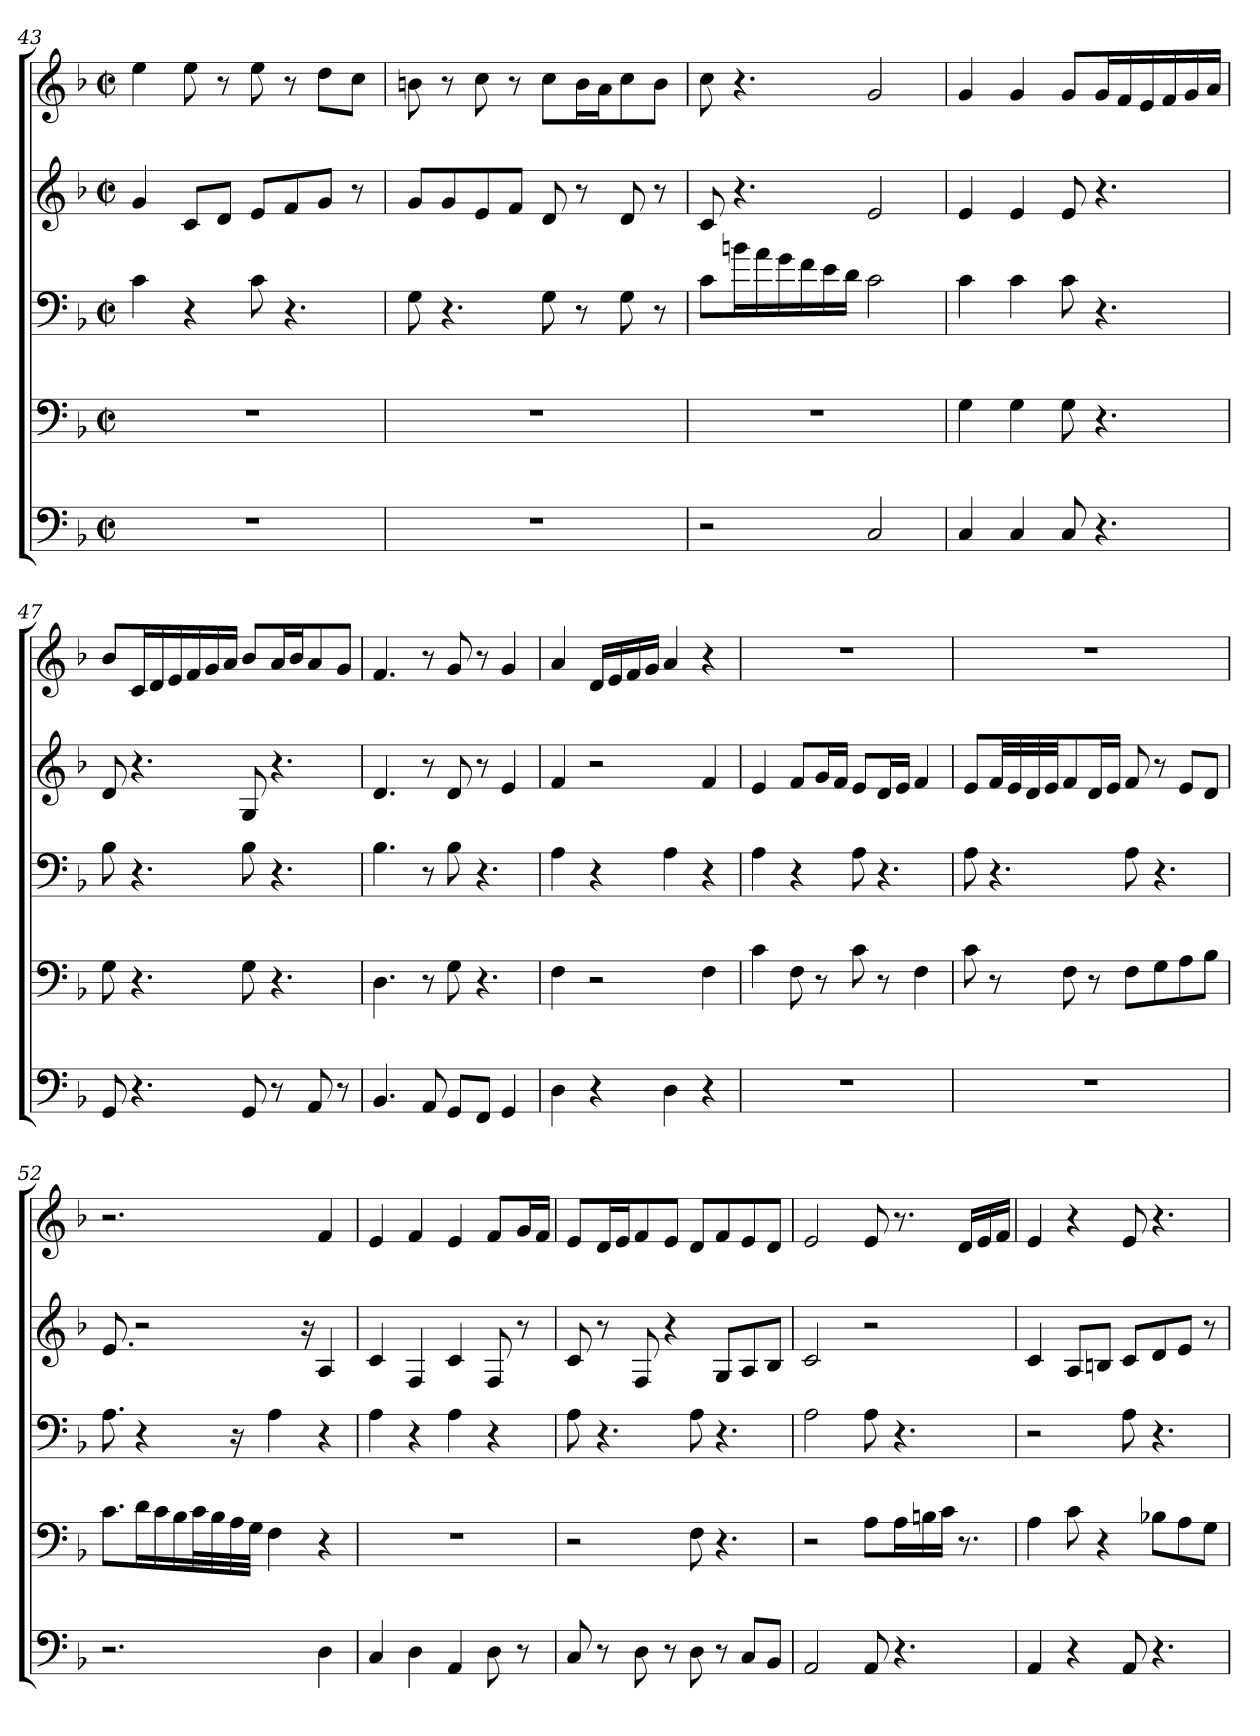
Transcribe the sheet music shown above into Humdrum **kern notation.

**kern	**kern	**kern	**kern	**kern
*part5	*part4	*part3	*part2	*part1
*staff5	*staff4	*staff3	*staff2	*staff1
*clefF4	*clefF4	*clefF4	*clefG2	*clefG2
*k[b-]	*k[b-]	*k[b-]	*k[b-]	*k[b-]
*F:	*F:	*F:	*F:	*F:
*M2/2	*M2/2	*M2/2	*M2/2	*M2/2
*met(c|)	*met(c|)	*met(c|)	*met(c|)	*met(c|)
=43	=43	=43	=43	=43
1r	1r	4c	4g	4ee
.	.	4r	8cL	8ee
.	.	.	8dJ	8r
.	.	8ci	8eL	8eei
.	.	4.r	8f	8r
.	.	.	8gJ	8ddL
.	.	.	8r	8ccJ
=44	=44	=44	=44	=44
1r	1r	8G	8giL	8bn
.	.	4.r	8gj	8r
.	.	.	8e	8cc
.	.	.	8fjJ	8r
.	.	8Gi	8d	8cciL
.	.	8r	8r	16bjL
.	.	.	.	16ajJ
.	.	8Gi	8di	8cci
.	.	8r	8r	8bjJ
=45	=45	=45	=45	=45
2r	1r	8cL	8c	8cc
.	.	16bnjL	4.r	4.r
.	.	16aj	.	.
.	.	16gj	.	.
.	.	16fj	.	.
.	.	16ej	.	.
.	.	16djJJ	.	.
2C	.	2ci	2eZ	2g
=46	=46	=46	=46	=46
4C	4G	4c	4eZ	4g
4Ci	4Gi	4ci	4eV	4gi
8C	8G	8ci	8eZ	8gL
4.r	4.r	4.r	4.r	16gjL
.	.	.	.	16fj
.	.	.	.	16ej
.	.	.	.	16fj
.	.	.	.	16gj
.	.	.	.	16ajJJ
=47	=47	=47	=47	=47
8GG	8G	8B-	8d	8b-L
4.r	4.r	4.r	4.r	16cjL
.	.	.	.	16dj
.	.	.	.	16ej
.	.	.	.	16fj
.	.	.	.	16gj
.	.	.	.	16ajJJ
8GGi	8G	8B-i	8G	8b-iL
8r	4.r	4.r	4.r	16ajL
.	.	.	.	16b-jJ
8AA	.	.	.	8a
8r	.	.	.	8gjJ
=48	=48	=48	=48	=48
4.BB-	4.D	4.B-i	4.d	4.f
8AAj	8r	8r	8r	8r
8GGL	8G	8B-i	8di	8g
8FFjJ	4.r	4.r	8r	8r
4GGi	.	.	4e	4gi
=49	=49	=49	=49	=49
4D	4F	4A	4f	4a
4r	2r	4r	2r	16djLL
.	.	.	.	16ej
.	.	.	.	16fj
.	.	.	.	16gjJJ
4Di	.	4Ai	.	4ai
4r	4F	4r	4f	4r
=50	=50	=50	=50	=50
1r	4c	4Ai	4e	1r
.	8F	4r	8fL	.
.	8r	.	16gjL	.
.	.	.	16fjJJ	.
.	8c	8Ai	8eL	.
.	8r	4.r	16djL	.
.	.	.	16ejJJ	.
.	4F	.	4f	.
=51	=51	=51	=51	=51
1r	8c	8Ai	8eL	1r
.	8r	4.r	32fjLL	.
.	.	.	32ej	.
.	.	.	32dj	.
.	.	.	32ejJJ	.
.	8F	.	8f	.
.	8r	.	16djL	.
.	.	.	16ejJJ	.
.	8FiL	8Ai	8fi	.
.	8G	4.r	8r	.
.	8A	.	8eL	.
.	8B-J	.	8dJ	.
=52	=52	=52	=52	=52
2.r	8.cL	8.Ai	8.e	2.r
.	16djL	4r	2r	.
.	16cj	.	.	.
.	16B-j	.	.	.
.	32cjL	.	.	.
.	32B-j	.	.	.
.	32Aj	16r	.	.
.	32GjJJJ	.	.	.
.	4F	4Ai	.	.
.	.	.	16r	.
4D	4r	4r	4A	4f
=53	=53	=53	=53	=53
4C	1r	4Ai	4c	4e
4D	.	4r	4F	4f
4AA	.	4Ai	4c	4e
8D	.	4r	8F	8fL
8r	.	.	8r	16gjL
.	.	.	.	16fjJJ
=54	=54	=54	=54	=54
8C	2r	8Ai	8c	8eL
8r	.	4.r	8r	16djL
.	.	.	.	16ejJ
8D	.	.	8F	8f
8r	.	.	4r	8ejJ
8Di	8Fi	8Ai	.	8dVL
8r	4.r	4.r	8GL	8fi
8CL	.	.	8A	8e
8BB-J	.	.	8B-J	8dJ
=55	=55	=55	=55	=55
2AA	2r	2A	2c	2e
8AAi	8AL	8Ai	2r	8ei
4.r	16AjL	4.r	.	8.r
.	16Bnj	.	.	.
.	16cJJ	.	.	.
.	8.r	.	.	16djLL
.	.	.	.	16ej
.	.	.	.	16fjJJ
=56	=56	=56	=56	=56
4AAi	4A	2r	4c	4ei
4r	8c	.	8AL	4r
.	4r	.	8BnZJ	.
8AAi	.	8Ai	8cL	8ei
4.r	8B-XL	4.r	8d	4.r
.	8A	.	8eJ	.
.	8GJ	.	8r	.
=	=	=	=	=
*-	*-	*-	*-	*-
